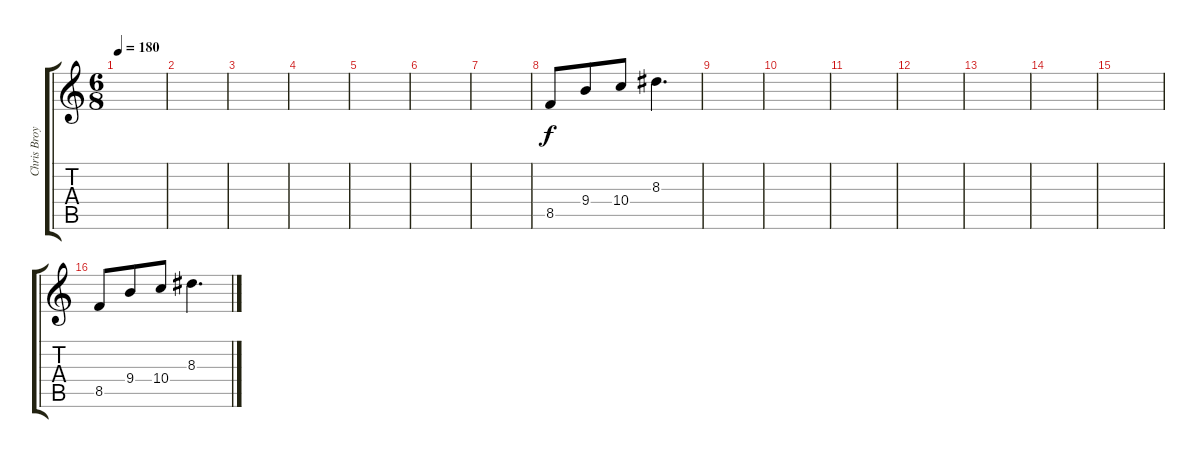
\track ("Chris Broyles" "Chris Broy") {instrument overdrivenguitar}
\staff {score tabs}
\tuning (E4 B3 G3 D3 A2 D2) {hide}
\ts (6 8)
\tempo 180
\clef g2
\ks c
|
|
|
|
|
|
|
8.5.8 9.4.8 10.4.8 8.3.4{d} |
|
|
|
|
|
|
|
8.5.8 9.4.8 10.4.8 8.3.4{d}
